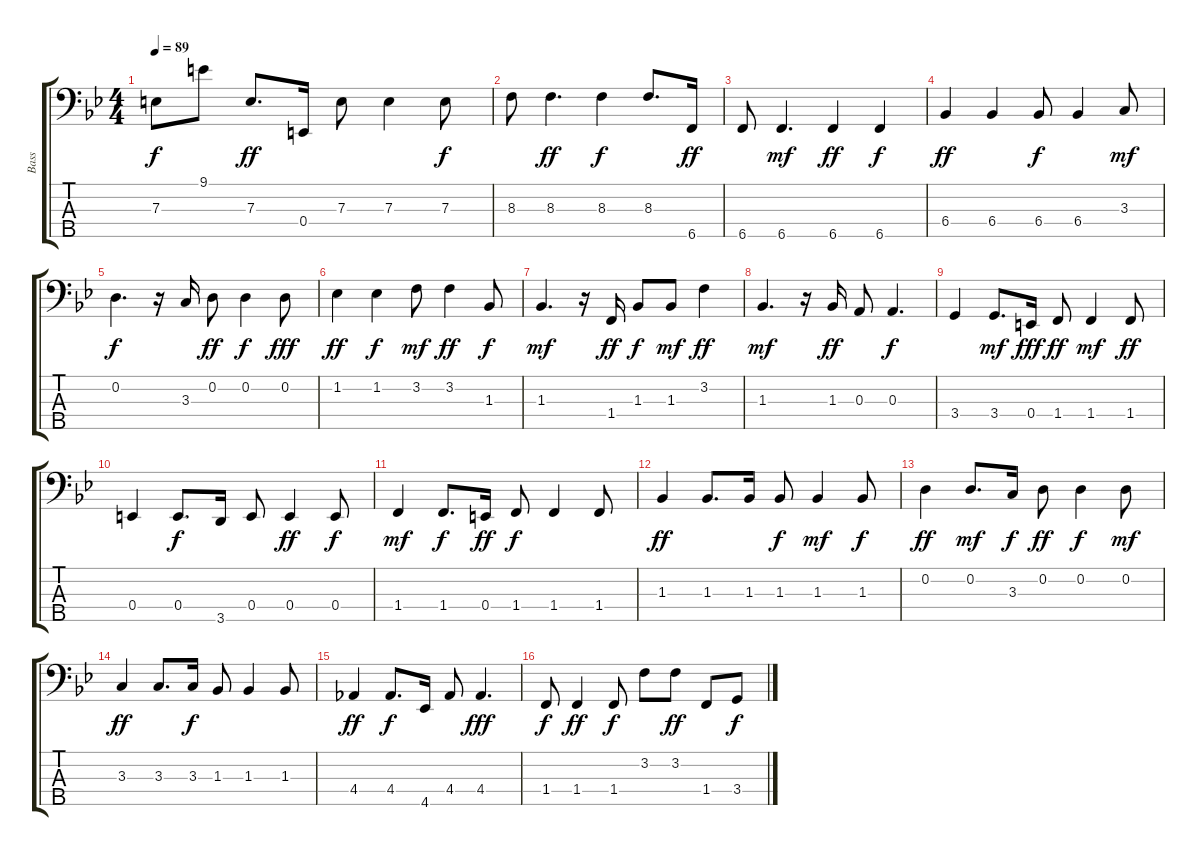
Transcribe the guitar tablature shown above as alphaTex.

\track ("Bass" "Bass") {instrument electricbassfinger}
\staff {score tabs}
\tuning (G2 D2 A1 E1 B0) {hide}
\ts (4 4)
\tempo 89
\clef f4
\ks bb
7.3.8{dy f} 9.1.8 7.3.8{d dy ff} 0.4.16 7.3.8 7.3.4 7.3.8{dy f} |
8.3.8 8.3.4{d dy ff} 8.3.4{dy f} 8.3.8{d} 6.5.16{dy ff} |
6.5.8 6.5.4{d dy mf} 6.5.4{dy ff} 6.5.4{dy f} |
6.4.4{dy ff} 6.4.4 6.4.8{dy f} 6.4.4 3.3.8{dy mf} |
0.2.4{d dy f} r.16 3.3.16 0.2.8{dy ff} 0.2.4{dy f} 0.2.8{dy fff} |
1.2.4{dy ff} 1.2.4{dy f} 3.2.8{dy mf} 3.2.4{dy ff} 1.3.8{dy f} |
1.3.4{d dy mf} r.16 1.4.16{dy ff} 1.3.8{dy f} 1.3.8{dy mf} 3.2.4{dy ff} |
1.3.4{d dy mf} r.16 1.3.16{dy ff} 0.3.8 0.3.4{d dy f} |
3.4.4 3.4.8{d dy mf} 0.4.16{dy fff} 1.4.8{dy ff} 1.4.4{dy mf} 1.4.8{dy ff} |
0.4.4 0.4.8{d dy f} 3.5.16 0.4.8 0.4.4{dy ff} 0.4.8{dy f} |
1.4.4{dy mf} 1.4.8{d dy f} 0.4.16{dy ff} 1.4.8{dy f} 1.4.4 1.4.8 |
1.3.4{dy ff} 1.3.8{d} 1.3.16 1.3.8{dy f} 1.3.4{dy mf} 1.3.8{dy f} |
0.2.4{dy ff} 0.2.8{d dy mf} 3.3.16{dy f} 0.2.8{dy ff} 0.2.4{dy f} 0.2.8{dy mf} |
3.3.4{dy ff} 3.3.8{d} 3.3.16{dy f} 1.3.8 1.3.4 1.3.8 |
4.4.4{dy ff} 4.4.8{d dy f} 4.5.16 4.4.8 4.4.4{d dy fff} |
1.4.8{dy f} 1.4.4{dy ff} 1.4.8{dy f} 3.2.8 3.2.8{dy ff} 1.4.8 3.4.8{dy f}
